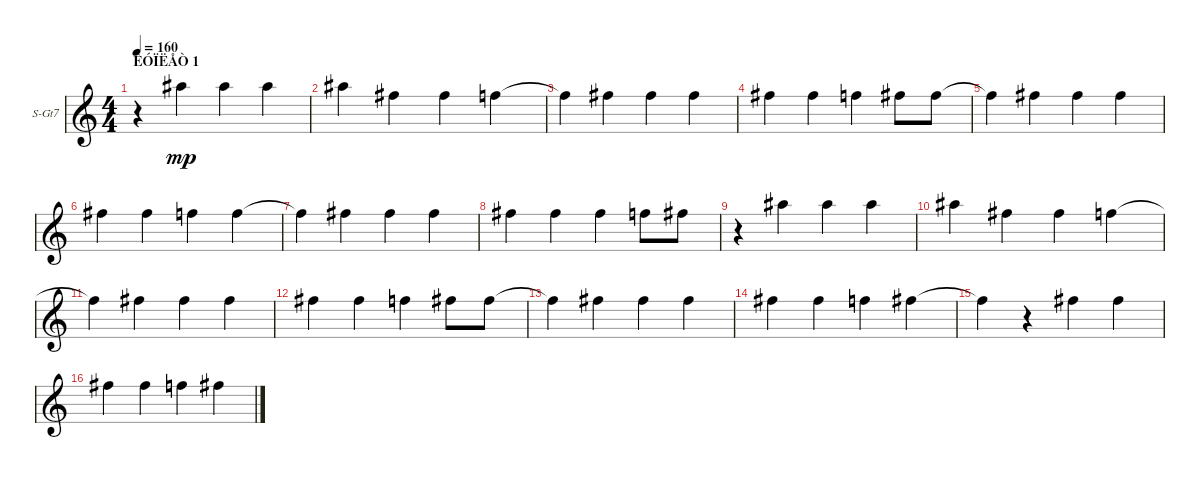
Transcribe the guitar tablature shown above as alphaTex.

\bracketExtendMode groupsimilarinstruments
\firstSystemTrackNameOrientation horizontal
\otherSystemsTrackNameOrientation horizontal
\track ("Tenor Voice" "S-Gt7") {instrument tenorsax}
\staff {score}
\tuning (E4 B3 G3 D3 A2 E2 B1)
\displaytranspose 12
\ts (4 4)
\section ("" "ÊÓÏËÅÒ 1")
\tempo 160
\clef g2
\ks c
r.4{dy mp} 6.1.4 6.1.4 6.1.4 |
6.1.4 2.1.4 2.1.4 1.1.4 |
1.1{t}.4 2.1.4 2.1.4 2.1.4 |
2.1.4 2.1.4 1.1.4 2.1.8 2.1.8 |
2.1{t}.4 2.1.4 2.1.4 2.1.4 |
2.1.4 2.1.4 1.1.4 1.1.4 |
1.1{t}.4 2.1.4 2.1.4 2.1.4 |
2.1.4 2.1.4 2.1.4 1.1.8 2.1.8 |
r.4 6.1.4 6.1.4 6.1.4 |
6.1.4 2.1.4 2.1.4 1.1.4 |
1.1{t}.4 2.1.4 2.1.4 2.1.4 |
2.1.4 2.1.4 1.1.4 2.1.8 2.1.8 |
2.1{t}.4 2.1.4 2.1.4 2.1.4 |
2.1.4 2.1.4 1.1.4 2.1.4 |
2.1{t}.4 r.4 2.1.4 2.1.4 |
2.1.4 2.1.4 1.1.4 2.1.4
